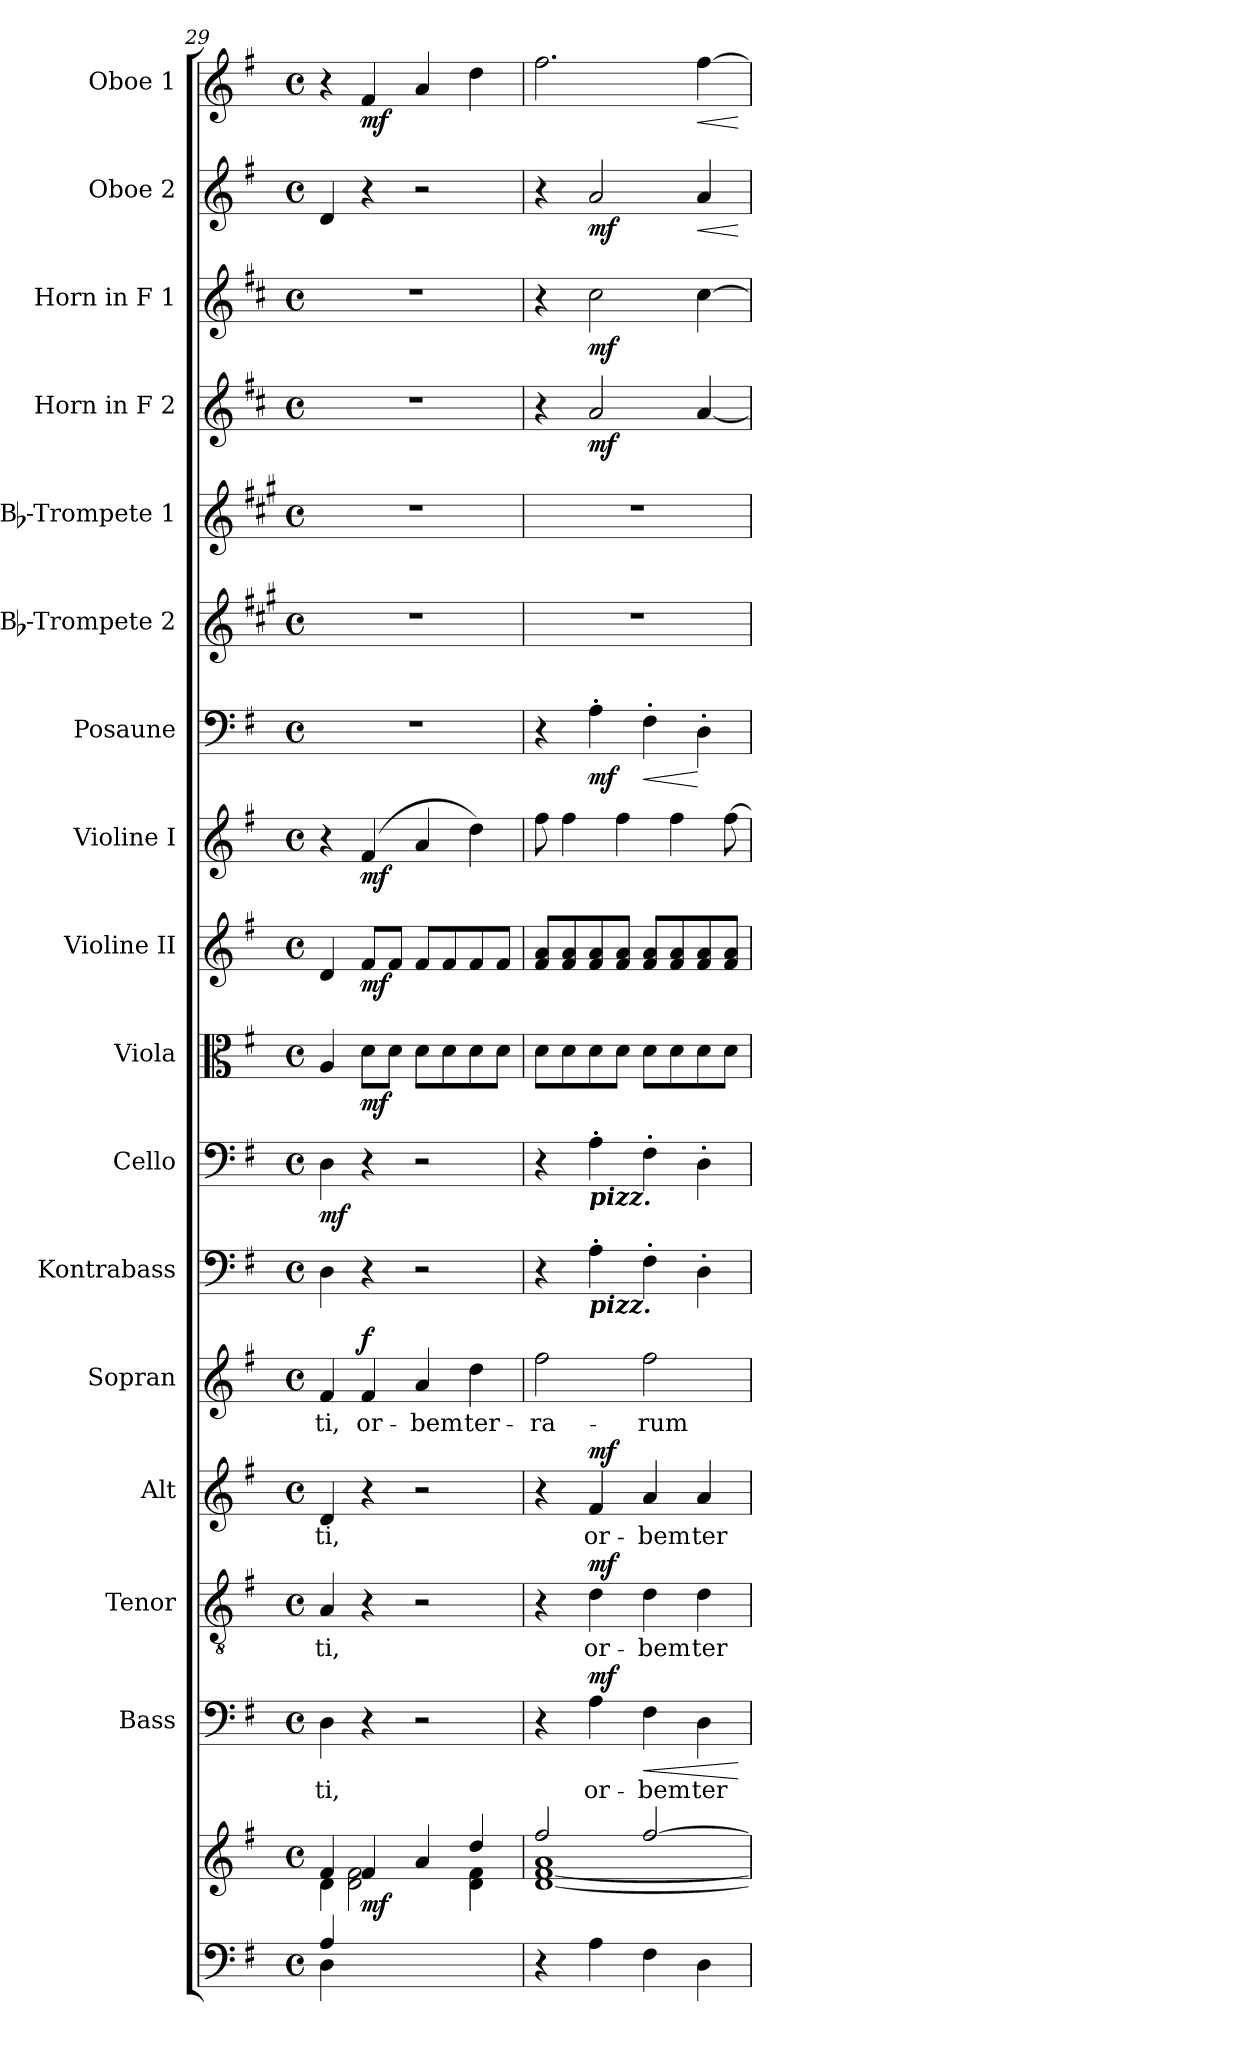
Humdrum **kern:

**kern	**kern	**dynam	**kern	**text	**dynam	**kern	**text	**dynam	**kern	**text	**dynam	**kern	**text	**dynam	**kern	**kern	**dynam	**kern	**dynam	**kern	**dynam	**kern	**dynam	**kern	**dynam	**kern	**kern	**kern	**dynam	**kern	**dynam	**kern	**dynam	**kern	**dynam
*part17	*part17	*part17	*part16	*part16	*part16	*part15	*part15	*part15	*part14	*part14	*part14	*part13	*part13	*part13	*part12	*part11	*part11	*part10	*part10	*part9	*part9	*part8	*part8	*part7	*part7	*part6	*part5	*part4	*part4	*part3	*part3	*part2	*part2	*part1	*part1
*staff18	*staff17	*staff17/18	*staff16	*staff16	*staff16	*staff15	*staff15	*staff15	*staff14	*staff14	*staff14	*staff13	*staff13	*staff13	*staff12	*staff11	*staff11	*staff10	*staff10	*staff9	*staff9	*staff8	*staff8	*staff7	*staff7	*staff6	*staff5	*staff4	*staff4	*staff3	*staff3	*staff2	*staff2	*staff1	*staff1
*	*	*	*I"Bass	*	*	*I"Tenor	*	*	*I"Alt	*	*	*I"Sopran	*	*	*I"Kontrabass	*I"Cello	*	*I"Viola	*	*I"Violine II	*	*I"Violine I	*	*I"Posaune	*	*I"Bb-Trompete 2	*I"Bb-Trompete 1	*I"Horn in F 2	*	*I"Horn in F 1	*	*I"Oboe 2	*	*I"Oboe 1	*
*	*	*	*I'B.	*	*	*I'T.	*	*	*I'A.	*	*	*I'S.	*	*	*I'Kb.	*	*	*I'Vla.	*	*I'Vl. II	*	*I'Vl. I	*	*I'Pos.	*	*I'Bb Trp. 2	*I'Bb Trp. 1	*	*	*	*	*I'Ob. 2	*	*I'Ob. 1	*
*clefF4	*clefG2	*	*clefF4	*	*	*clefGv2	*	*	*clefG2	*	*	*clefG2	*	*	*clefF4	*clefF4	*	*clefC3	*	*clefG2	*	*clefG2	*	*clefF4	*	*clefG2	*clefG2	*clefG2	*	*clefG2	*	*clefG2	*	*clefG2	*
*	*	*	*	*	*	*	*	*	*	*	*	*	*	*	*ITrd7c12	*	*	*	*	*	*	*	*	*	*	*ITrd1c2	*ITrd1c2	*ITrd4c7	*	*ITrd4c7	*	*	*	*	*
*k[f#]	*k[f#]	*	*k[f#]	*	*	*k[f#]	*	*	*k[f#]	*	*	*k[f#]	*	*	*k[f#]	*k[f#]	*	*k[f#]	*	*k[f#]	*	*k[f#]	*	*k[f#]	*	*k[f#]	*k[f#]	*k[f#]	*	*k[f#]	*	*k[f#]	*	*k[f#]	*
*G:	*G:	*	*G:	*	*	*G:	*	*	*G:	*	*	*G:	*	*	*G:	*G:	*	*G:	*	*G:	*	*G:	*	*G:	*	*G:	*G:	*G:	*	*G:	*	*G:	*	*G:	*
*M4/4	*M4/4	*	*M4/4	*	*	*M4/4	*	*	*M4/4	*	*	*M4/4	*	*	*M4/4	*M4/4	*	*M4/4	*	*M4/4	*	*M4/4	*	*M4/4	*	*M4/4	*M4/4	*M4/4	*	*M4/4	*	*M4/4	*	*M4/4	*
*met(c)	*met(c)	*	*met(c)	*	*	*met(c)	*	*	*met(c)	*	*	*met(c)	*	*	*met(c)	*met(c)	*	*met(c)	*	*met(c)	*	*met(c)	*	*met(c)	*	*met(c)	*met(c)	*met(c)	*	*met(c)	*	*met(c)	*	*met(c)	*
=29	=29	=29	=29	=29	=29	=29	=29	=29	=29	=29	=29	=29	=29	=29	=29	=29	=29	=29	=29	=29	=29	=29	=29	=29	=29	=29	=29	=29	=29	=29	=29	=29	=29	=29	=29
*^	*^	*	*	*	*	*	*	*	*	*	*	*	*	*	*	*	*	*	*	*	*	*	*	*	*	*	*	*	*	*	*	*	*	*	*
!	!	!	!	!	!	!LO:LY:b	!	!	!LO:LY:b	!	!	!LO:LY:b	!	!	!LO:LY:b	!	!	!	!LO:DY:b	!	!	!	!	!	!	!	!	!	!	!	!	!	!	!	!	!	!
4A/	4D\	4f#/	4d\	.	4D\	-ti,	.	4A/	-ti,	.	4d/	-ti,	.	4f#/	-ti,	.	4DD\	4D\	mf	4A/	.	4d/	.	4r	.	1r	.	1r	1r	1r	.	1r	.	4d/	.	4r	.
!	!	!	!	!LO:DY:b	!	!	!	!	!	!	!	!	!	!	!LO:LY:b	!LO:DY:a	!	!	!	!	!LO:DY:b	!	!LO:DY:b	!	!LO:DY:b	!	!	!	!	!	!	!	!	!	!	!	!LO:DY:b
2.ryy	2.ryy	4f#/	2d\ 2f#\	mf	4r	.	.	4r	.	.	4r	.	.	4f#/	or-	f	4r	4r	.	8d\L	mf	8f#/L	mf	(4f#/	mf	.	.	.	.	.	.	.	.	4r	.	4f#/	mf
.	.	.	.	.	.	.	.	.	.	.	.	.	.	.	.	.	.	.	.	8d\J	.	8f#/J	.	.	.	.	.	.	.	.	.	.	.	.	.	.	.
!	!	!	!	!	!	!	!	!	!	!	!	!	!	!	!LO:LY:b	!	!	!	!	!	!	!	!	!	!	!	!	!	!	!	!	!	!	!	!	!	!
.	.	4a/	.	.	2r	.	.	2r	.	.	2r	.	.	4a/	-bem	.	2r	2r	.	8d\L	.	8f#/L	.	4a/	.	.	.	.	.	.	.	.	.	2r	.	4a/	.
.	.	.	.	.	.	.	.	.	.	.	.	.	.	.	.	.	.	.	.	8d\	.	8f#/	.	.	.	.	.	.	.	.	.	.	.	.	.	.	.
!	!	!	!	!	!	!	!	!	!	!	!	!	!	!	!LO:LY:b	!	!	!	!	!	!	!	!	!	!	!	!	!	!	!	!	!	!	!	!	!	!
.	.	4dd/	4d\ 4f#\	.	.	.	.	.	.	.	.	.	.	4dd\	ter-	.	.	.	.	8d\	.	8f#/	.	4dd\)	.	.	.	.	.	.	.	.	.	.	.	4dd\	.
.	.	.	.	.	.	.	.	.	.	.	.	.	.	.	.	.	.	.	.	8d\J	.	8f#/J	.	.	.	.	.	.	.	.	.	.	.	.	.	.	.
*v	*v	*	*	*	*	*	*	*	*	*	*	*	*	*	*	*	*	*	*	*	*	*	*	*	*	*	*	*	*	*	*	*	*	*	*	*	*
=30	=30	=30	=30	=30	=30	=30	=30	=30	=30	=30	=30	=30	=30	=30	=30	=30	=30	=30	=30	=30	=30	=30	=30	=30	=30	=30	=30	=30	=30	=30	=30	=30	=30	=30	=30	=30
!	!	!	!	!	!	!	!	!	!	!	!	!	!	!LO:LY:b	!	!	!	!	!	!	!	!	!	!	!	!	!	!	!	!	!	!	!	!	!	!
4r	2ff#/	[<1d [<1f# 1a	.	4r	.	.	4r	.	.	4r	.	.	2ff#\	-ra-	.	4r	4r	.	8d\L	.	8f#/ 8a/L	.	8ff#\	.	4r	.	1r	1r	4r	.	4r	.	4r	.	2.ff#\	.
.	.	.	.	.	.	.	.	.	.	.	.	.	.	.	.	.	.	.	8d\	.	8f#/ 8a/	.	4ff#\	.	.	.	.	.	.	.	.	.	.	.	.	.
!	!	!	!	!	!	!	!	!	!	!	!	!	!	!	!	!	!LO:TX:b:Bi:t=pizz.	!	!	!	!	!	!	!	!	!	!	!	!	!	!	!	!	!	!	!
!	!	!	!	!	!	!	!	!	!	!	!	!	!	!	!	!LO:TX:b:Bi:t=pizz.	!	!	!	!	!	!	!	!	!	!	!	!	!	!	!	!	!	!	!	!
!	!	!	!	!	!LO:LY:b	!LO:DY:a	!	!LO:LY:b	!LO:DY:a	!	!LO:LY:b	!LO:DY:a	!	!	!	!	!	!	!	!	!	!	!	!	!	!LO:DY:b	!	!	!	!LO:DY:b	!	!LO:DY:b	!	!LO:DY:b	!	!
4A\	.	.	.	4A\	or-	mf	4d\	or-	mf	4f#/	or-	mf	.	.	.	4AA'>\	4A'>\	.	8d\	.	8f#/ 8a/	.	.	.	4A'>\	mf	.	.	2d/	mf	2f#\	mf	2a/	mf	.	.
.	.	.	.	.	.	.	.	.	.	.	.	.	.	.	.	.	.	.	8d\J	.	8f#/ 8a/J	.	4ff#\	.	.	.	.	.	.	.	.	.	.	.	.	.
!	!	!	!	!	!LO:LY:b	!LO:HP:b	!	!LO:LY:b	!	!	!LO:LY:b	!	!	!LO:LY:b	!	!	!	!	!	!	!	!	!	!	!	!LO:HP:b	!	!	!	!	!	!	!	!	!	!
4F#\	[>2ff#/	.	.	4F#\	-bem	<	4d\	-bem	.	4a/	-bem	.	2ff#\	-rum	.	4FF#'>\	4F#'>\	.	8d\L	.	8f#/ 8a/L	.	.	.	4F#'>\	<	.	.	.	.	.	.	.	.	.	.
.	.	.	.	.	.	.	.	.	.	.	.	.	.	.	.	.	.	.	8d\	.	8f#/ 8a/	.	4ff#\	.	.	.	.	.	.	.	.	.	.	.	.	.
!	!	!	!	!	!LO:LY:b	!	!	!LO:LY:b	!	!	!LO:LY:b	!	!	!	!	!	!	!	!	!	!	!	!	!	!	!	!	!	!	!	!	!	!	!LO:HP:b	!	!LO:HP:b
4D\	.	.	.	4D\	ter-	.	4d\	ter-	.	4a/	ter-	.	.	.	.	4DD'>\	4D'>\	.	8d\	.	8f#/ 8a/	.	.	.	4D'>\	[	.	.	[4d/	.	[4f#\	.	4a/	<	[4ff#\	<
.	.	.	.	.	.	.	.	.	.	.	.	.	.	.	.	.	.	.	8d\J	.	8f#/ 8a/J	.	[8ff#\	.	.	.	.	.	.	.	.	.	.	.	.	.
*	*v	*v	*	*	*	*	*	*	*	*	*	*	*	*	*	*	*	*	*	*	*	*	*	*	*	*	*	*	*	*	*	*	*	*	*	*
.	.	.	.	.	[	.	.	.	.	.	.	.	.	.	.	.	.	.	.	.	.	.	.	.	.	.	.	.	.	.	.	.	[	.	[
=	=	=	=	=	=	=	=	=	=	=	=	=	=	=	=	=	=	=	=	=	=	=	=	=	=	=	=	=	=	=	=	=	=	=	=
*-	*-	*-	*-	*-	*-	*-	*-	*-	*-	*-	*-	*-	*-	*-	*-	*-	*-	*-	*-	*-	*-	*-	*-	*-	*-	*-	*-	*-	*-	*-	*-	*-	*-	*-	*-
